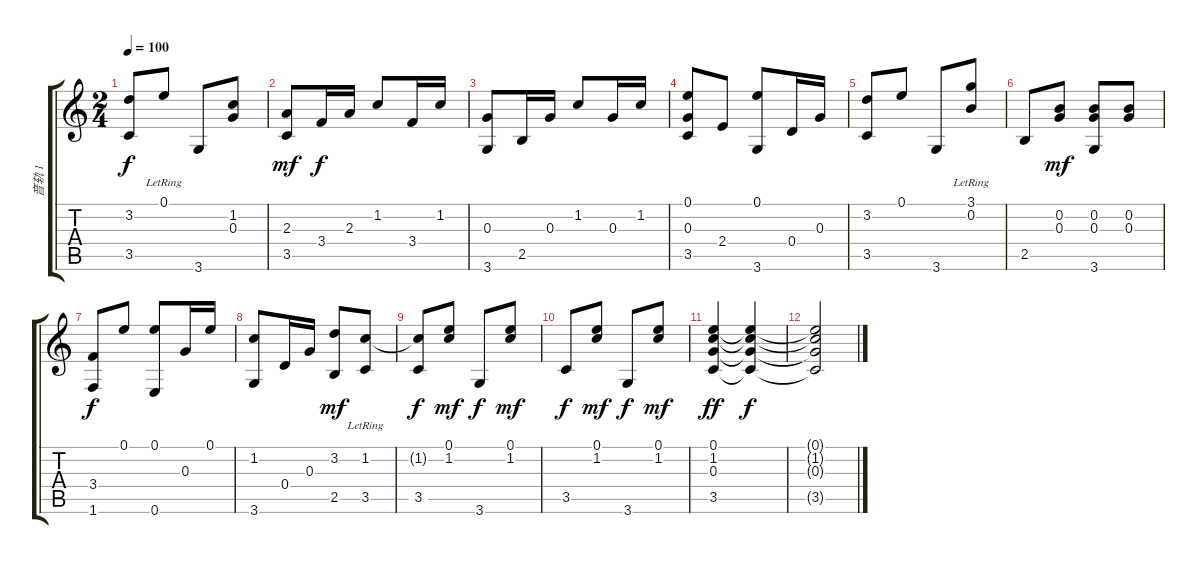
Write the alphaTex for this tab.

\track ("音轨 1" "音轨 1") {instrument acousticguitarsteel}
\staff {score tabs}
\tuning (E4 B3 G3 D3 A2 E2) {hide}
\ts (2 4)
\tempo 100
\clef g2
\ks c
(3.2 3.5).8{dy f} 0.1{lr}.8 3.6.8 (1.2 0.3).8 |
(2.3 3.5).8{dy mf} 3.4.16{dy f} 2.3.16 1.2.8 3.4.16 1.2.16 |
(0.3 3.6).8 2.5.16 0.3.16 1.2.8 0.3.16 1.2.16 |
(0.1 0.3 3.5).8 2.4.8 (0.1 3.6).8 0.4.16 0.3.16 |
(3.2 3.5).8 0.1.8 3.6.8 (3.1{lr} 0.2).8 |
2.5.8 (0.2 0.3).8{dy mf} (0.2 0.3 3.6).8 (0.2 0.3).8 |
(3.4 1.6).8{dy f} 0.1.8 (0.1 0.6).8 0.3.16 0.1.16 |
(1.2 3.6).8 0.4.16 0.3.16 (3.2 2.5).8{dy mf} (1.2{lr} 3.5).8 |
(1.2{t} 3.5).8{dy f} (0.1 1.2).8{dy mf} 3.6.8{dy f} (0.1 1.2).8{dy mf} |
3.5.8{dy f} (0.1 1.2).8{dy mf} 3.6.8{dy f} (0.1 1.2).8{dy mf} |
(0.1 1.2 0.3 3.5).4{dy ff} (0.1{t} 1.2{t} 0.3{t} 3.5{t}).4{dy f} |
(0.1{t} 1.2{t} 0.3{t} 3.5{t}).2
